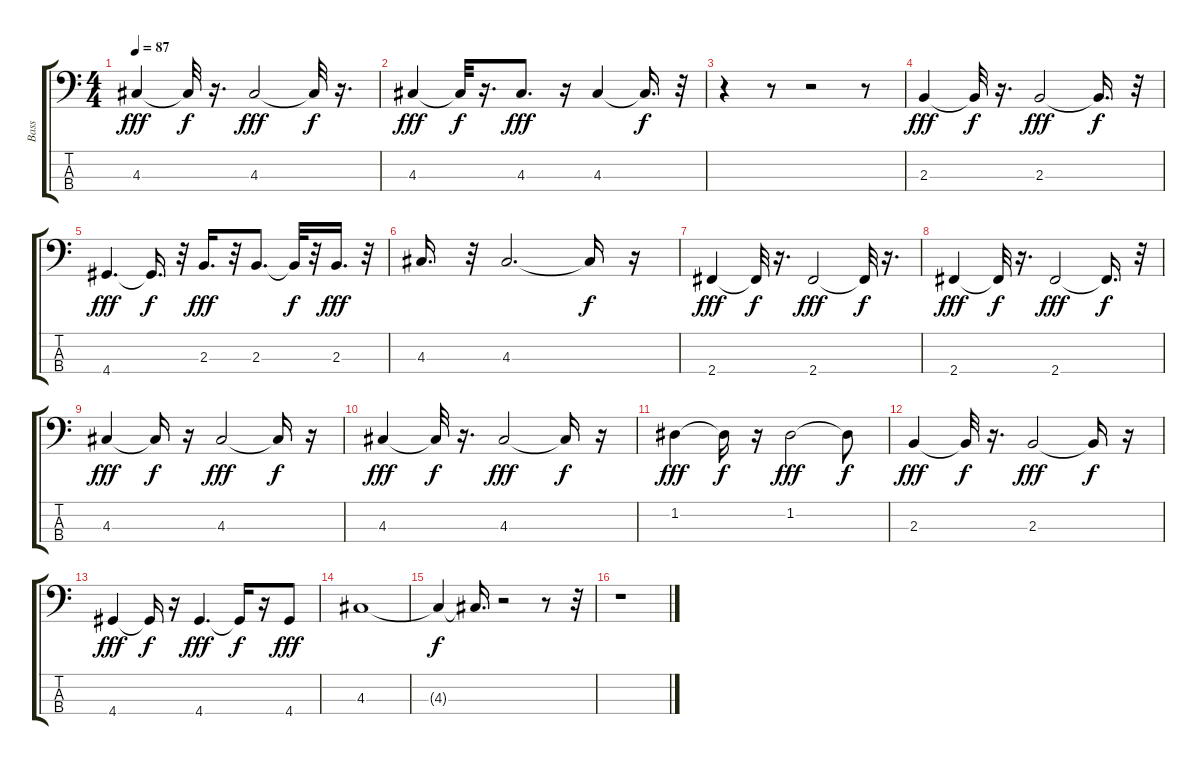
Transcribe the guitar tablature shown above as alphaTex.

\track ("Bass    " "Bass    ") {instrument fretlessbass}
\staff {score tabs}
\tuning (G2 D2 A1 E1) {hide}
\ts (4 4)
\tempo 87
\clef f4
\ks c
4.3.4{dy fff} 4.3{t}.32{dy f} r.16{d} 4.3.2{dy fff} 4.3{t}.32{dy f} r.16{d} |
4.3.4{dy fff} 4.3{t}.32{dy f} r.16{d} 4.3.8{d dy fff} r.16 4.3.4 4.3{t}.16{d dy f} r.32 |
r.4 r.8 r.2 r.8 |
2.3.4{dy fff} 2.3{t}.32{dy f} r.16{d} 2.3.2{dy fff} 2.3{t}.16{d dy f} r.32 |
4.4.4{d dy fff} 4.4{t}.16{d dy f} r.32 2.3.16{d dy fff} r.32 2.3.8{d} 2.3{t}.32{dy f} r.32 2.3.16{d dy fff} r.32 |
4.3.16{d} r.32 4.3.2{d} 4.3{t}.16{dy f} r.16 |
2.4.4{dy fff} 2.4{t}.32{dy f} r.16{d} 2.4.2{dy fff} 2.4{t}.32{dy f} r.16{d} |
2.4.4{dy fff} 2.4{t}.32{dy f} r.16{d} 2.4.2{dy fff} 2.4{t}.16{d dy f} r.32 |
4.3.4{dy fff} 4.3{t}.16{dy f} r.16 4.3.2{dy fff} 4.3{t}.16{dy f} r.16 |
4.3.4{dy fff} 4.3{t}.32{dy f} r.16{d} 4.3.2{dy fff} 4.3{t}.16{dy f} r.16 |
1.2.4{dy fff} 1.2{t}.16{dy f} r.16 1.2.2{dy fff} 1.2{t}.8{dy f} |
2.3.4{dy fff} 2.3{t}.32{dy f} r.16{d} 2.3.2{dy fff} 2.3{t}.16{dy f} r.16 |
4.4.4{dy fff} 4.4{t}.16{dy f} r.16 4.4.4{d dy fff} 4.4{t}.16{dy f} r.16 4.4.8{dy fff} |
4.3.1 |
4.3{t}.4{dy f} 4.3{t}.16{d} r.2 r.8 r.32 |
r.1
